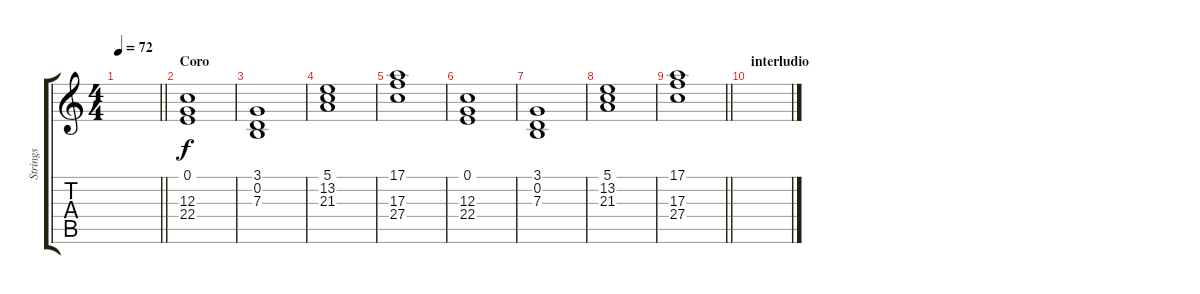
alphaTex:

\track ("Strings" "Strings") {instrument synthstrings2}
\staff {score tabs}
\tuning (E4 B3 G3 D3 A2 E2) {hide}
\ts (4 4)
\tempo 72
\clef g2
\barLineRight lightlight
\ks c
|
\section ("" "Coro")
(0.1 12.3 22.4).1 |
(3.1 0.2 7.3).1 |
(5.1 13.2 21.3).1 |
(17.1 17.3 27.4).1 |
(0.1 12.3 22.4).1 |
(3.1 0.2 7.3).1 |
(5.1 13.2 21.3).1 |
\barLineRight lightlight
(17.1 17.3 27.4).1 |
\section ("" "interludio")
